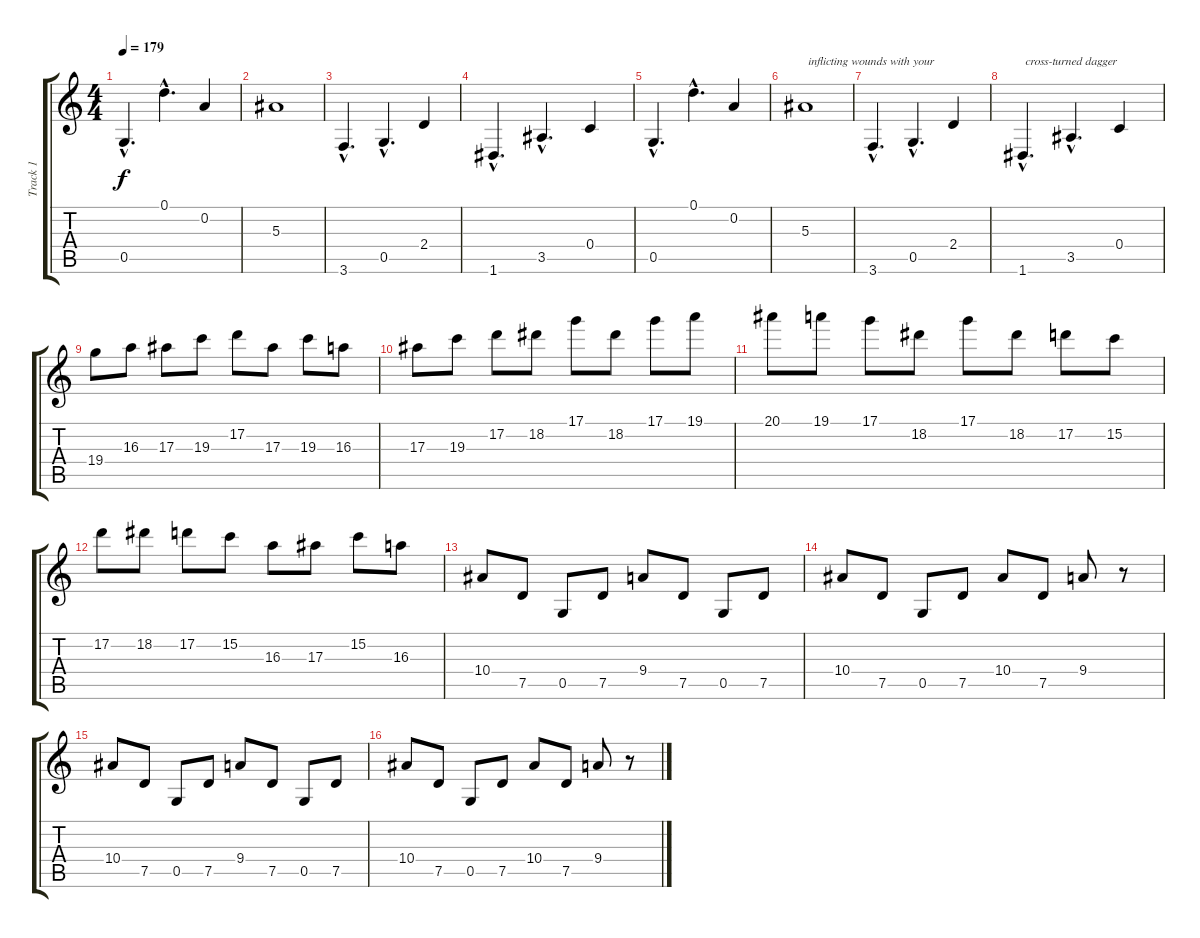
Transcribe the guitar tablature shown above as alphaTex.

\track ("Track 1" "Track 1") {instrument distortionguitar}
\staff {score tabs}
\tuning (D4 A3 F3 C3 G2 D2) {hide}
\ts (4 4)
\tempo 179
\clef g2
\ks c
0.5{hac}.4{d dy f} 0.1{hac}.4{d} 0.2.4 |
5.3.1 |
3.6{hac}.4{d} 0.5{hac}.4{d} 2.4.4 |
1.6{hac}.4{d} 3.5{hac}.4{d} 0.4.4 |
0.5{hac}.4{d} 0.1{hac}.4{d} 0.2.4 |
5.3.1{txt " inflicting wounds with your"} |
3.6{hac}.4{d} 0.5{hac}.4{d} 2.4.4 |
1.6{hac}.4{d txt " cross-turned dagger"} 3.5{hac}.4{d} 0.4.4 |
19.4.8 16.3.8 17.3.8 19.3.8 17.2.8 17.3.8 19.3.8 16.3.8 |
17.3.8 19.3.8 17.2.8 18.2.8 17.1.8 18.2.8 17.1.8 19.1.8 |
20.1.8 19.1.8 17.1.8 18.2.8 17.1.8 18.2.8 17.2.8 15.2.8 |
17.2.8 18.2.8 17.2.8 15.2.8 16.3.8 17.3.8 15.2.8 16.3.8 |
10.4.8 7.5.8 0.5.8 7.5.8 9.4.8 7.5.8 0.5.8 7.5.8 |
10.4.8 7.5.8 0.5.8 7.5.8 10.4.8 7.5.8 9.4.8 r.8 |
10.4.8 7.5.8 0.5.8 7.5.8 9.4.8 7.5.8 0.5.8 7.5.8 |
10.4.8 7.5.8 0.5.8 7.5.8 10.4.8 7.5.8 9.4.8 r.8
